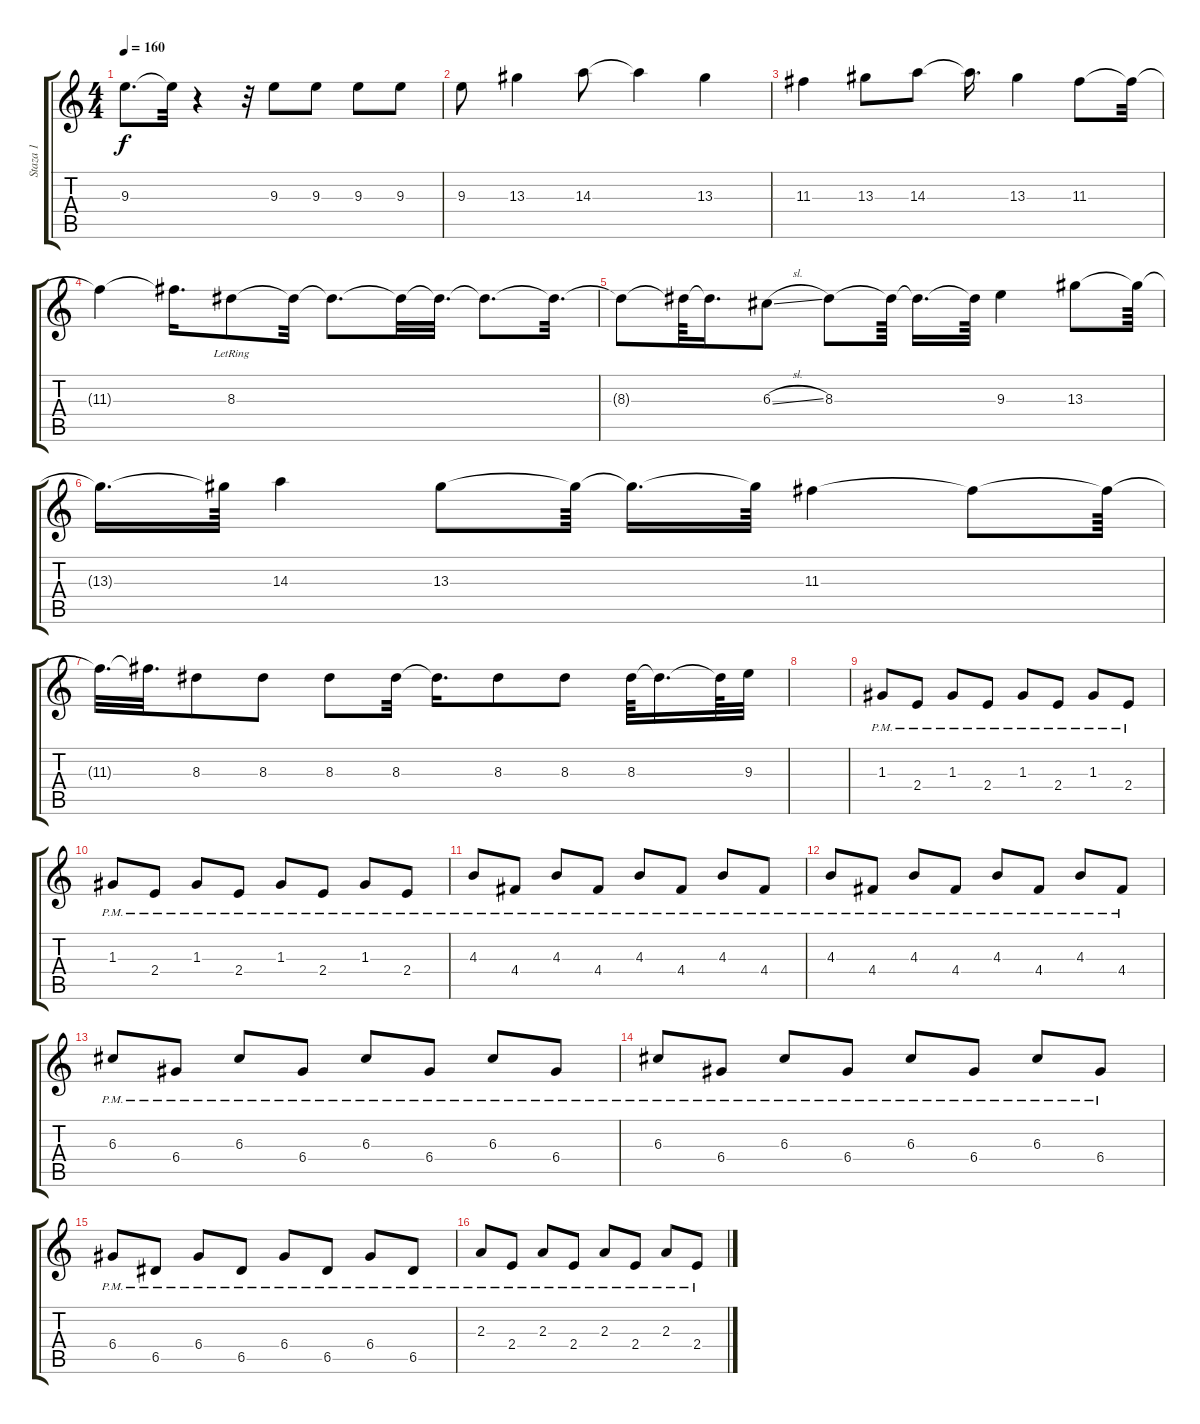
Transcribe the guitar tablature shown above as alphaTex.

\track ("Staza 1" "Staza 1") {instrument distortionguitar}
\staff {score tabs}
\tuning (E4 B3 G3 D3 A2 E2) {hide}
\ts (4 4)
\tempo 160
\clef g2
\ks c
9.3{t}.8{d dy f} 9.3{t}.32 r.4 r.32 9.3.8 9.3.8 9.3.8 9.3.8 |
9.3.8 13.3.4 14.3.8 14.3{t}.4 13.3.4 |
11.3.4 13.3.8 14.3.8 14.3{t}.16{d} 13.3.4 11.3.8 11.3{t}.32 |
11.3{t}.4 11.3{t}.16{d} 8.3{lr}.8 8.3{t}.32 8.3{t}.8{d} 8.3{t}.32 8.3{t}.32{d} 8.3{t}.8{d} 8.3{t}.32{d} |
8.3{t}.8 8.3{t}.64 8.3{t}.16{d} 6.3{sl}.8 8.3.8 8.3{t}.64 8.3{t}.16{d} 8.3{t}.64 9.3.4 13.3.8 13.3{t}.64 |
13.3{t}.16{d} 13.3{t}.64 14.3.4 13.3.8 13.3{t}.64 13.3{t}.16{d} 13.3{t}.64 11.3.4 11.3{t}.8 11.3{t}.64 |
11.3{t}.32{d} 11.3{t}.32{d} 8.3.8 8.3.8 8.3.8 8.3.32 8.3{t}.16{d} 8.3.8 8.3.8 8.3.64 8.3{t}.16{d} 8.3{t}.64 9.3.32 |
|
1.3{pm}.8 2.4{pm}.8 1.3{pm}.8 2.4{pm}.8 1.3{pm}.8 2.4{pm}.8 1.3{pm}.8 2.4{pm}.8 |
1.3{pm}.8 2.4{pm}.8 1.3{pm}.8 2.4{pm}.8 1.3{pm}.8 2.4{pm}.8 1.3{pm}.8 2.4{pm}.8 |
4.3{pm}.8 4.4{pm}.8 4.3{pm}.8 4.4{pm}.8 4.3{pm}.8 4.4{pm}.8 4.3{pm}.8 4.4{pm}.8 |
4.3{pm}.8 4.4{pm}.8 4.3{pm}.8 4.4{pm}.8 4.3{pm}.8 4.4{pm}.8 4.3{pm}.8 4.4{pm}.8 |
6.3{pm}.8 6.4{pm}.8 6.3{pm}.8 6.4{pm}.8 6.3{pm}.8 6.4{pm}.8 6.3{pm}.8 6.4{pm}.8 |
6.3{pm}.8 6.4{pm}.8 6.3{pm}.8 6.4{pm}.8 6.3{pm}.8 6.4{pm}.8 6.3{pm}.8 6.4{pm}.8 |
6.4{pm}.8 6.5{pm}.8 6.4{pm}.8 6.5{pm}.8 6.4{pm}.8 6.5{pm}.8 6.4{pm}.8 6.5{pm}.8 |
2.3{pm}.8 2.4{pm}.8 2.3{pm}.8 2.4{pm}.8 2.3{pm}.8 2.4{pm}.8 2.3{pm}.8 2.4{pm}.8
